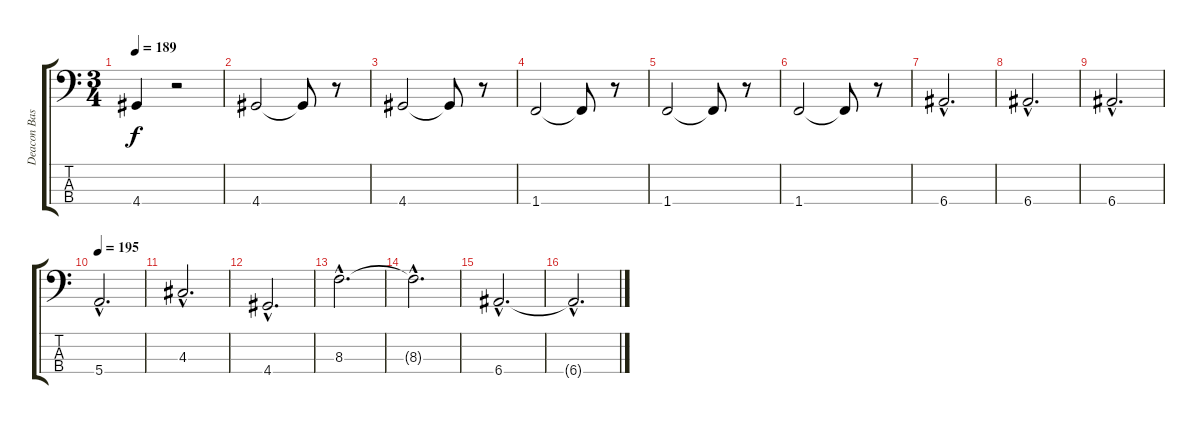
\track ("Deacon Bass 2" "Deacon Bas") {instrument electricbassfinger}
\staff {score tabs}
\tuning (G2 D2 A1 E1) {hide}
\ts (3 4)
\tempo 189
\clef f4
\ks c
4.4.4{dy f} r.2 |
4.4.2 4.4{t}.8 r.8 |
4.4.2 4.4{t}.8 r.8 |
1.4.2 1.4{t}.8 r.8 |
1.4.2 1.4{t}.8 r.8 |
1.4.2 1.4{t}.8 r.8 |
6.4{hac}.2{d} |
6.4{hac}.2{d} |
6.4{hac}.2{d} |
\tempo 195
5.4{hac}.2{d} |
4.3{hac}.2{d} |
4.4{hac}.2{d} |
8.3{hac}.2{d} |
8.3{hac t}.2{d} |
6.4{hac}.2{d} |
6.4{hac t}.2{d}
